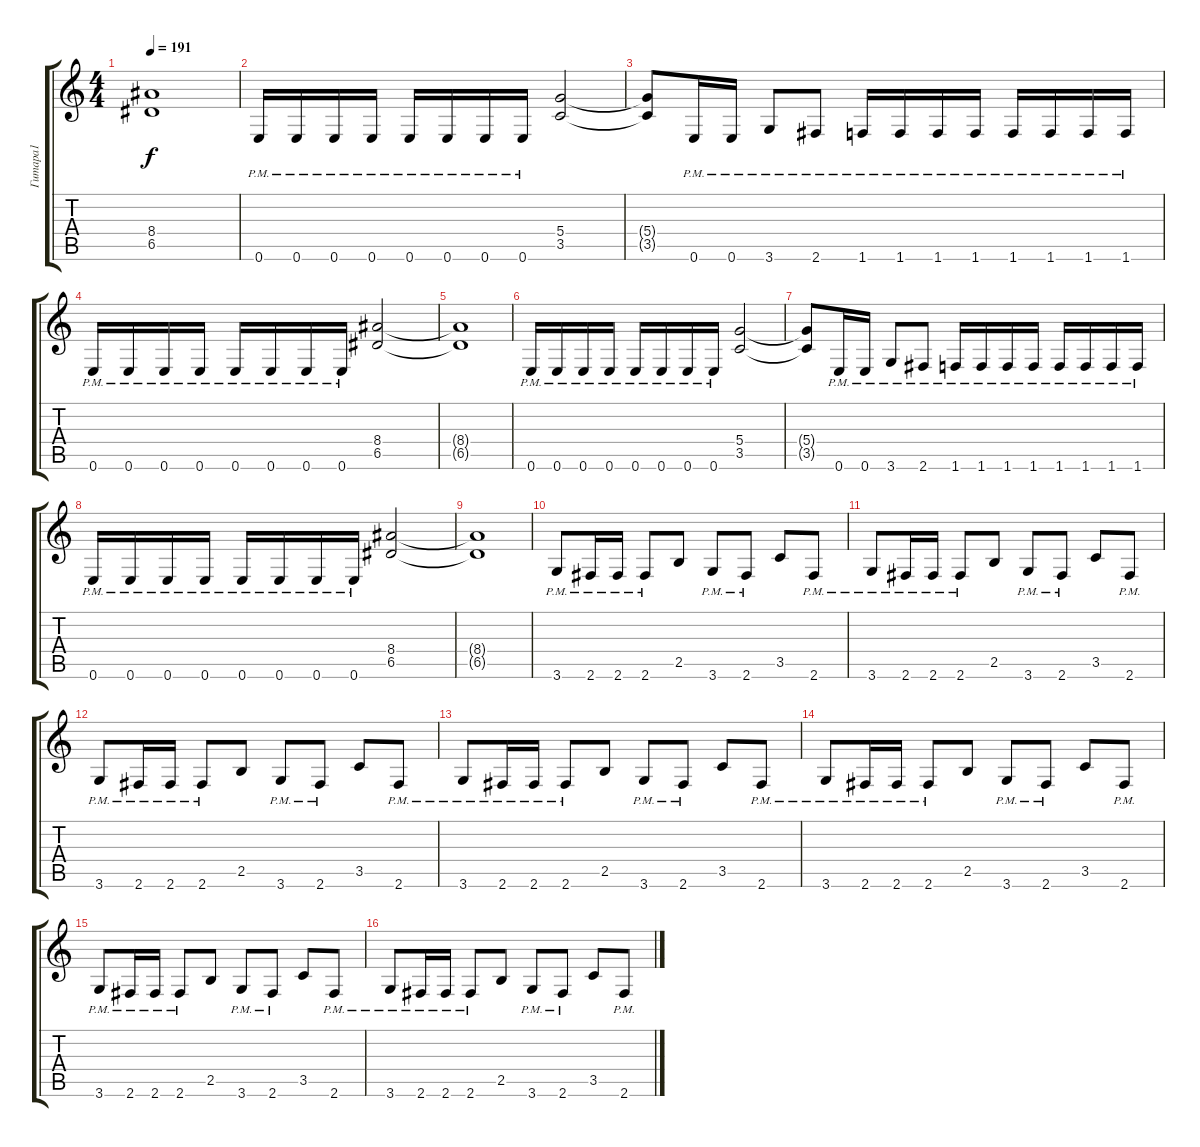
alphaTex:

\track ("Гитара1" "Гитара1") {instrument distortionguitar}
\staff {score tabs}
\tuning (E4 B3 G3 D3 A2 E2) {hide}
\ts (4 4)
\tempo 191
\clef g2
\ks c
(8.4{t} 6.5{t}).1{dy f} |
0.6{pm}.16 0.6{pm}.16 0.6{pm}.16 0.6{pm}.16 0.6{pm}.16 0.6{pm}.16 0.6{pm}.16 0.6{pm}.16 (5.4 3.5).2 |
(5.4{t} 3.5{t}).8 0.6{pm}.16 0.6{pm}.16 3.6{pm}.8 2.6{pm}.8 1.6{pm}.16 1.6{pm}.16 1.6{pm}.16 1.6{pm}.16 1.6{pm}.16 1.6{pm}.16 1.6{pm}.16 1.6{pm}.16 |
0.6{pm}.16 0.6{pm}.16 0.6{pm}.16 0.6{pm}.16 0.6{pm}.16 0.6{pm}.16 0.6{pm}.16 0.6{pm}.16 (8.4 6.5).2 |
(8.4{t} 6.5{t}).1 |
0.6{pm}.16 0.6{pm}.16 0.6{pm}.16 0.6{pm}.16 0.6{pm}.16 0.6{pm}.16 0.6{pm}.16 0.6{pm}.16 (5.4 3.5).2 |
(5.4{t} 3.5{t}).8 0.6{pm}.16 0.6{pm}.16 3.6{pm}.8 2.6{pm}.8 1.6{pm}.16 1.6{pm}.16 1.6{pm}.16 1.6{pm}.16 1.6{pm}.16 1.6{pm}.16 1.6{pm}.16 1.6{pm}.16 |
0.6{pm}.16 0.6{pm}.16 0.6{pm}.16 0.6{pm}.16 0.6{pm}.16 0.6{pm}.16 0.6{pm}.16 0.6{pm}.16 (8.4 6.5).2 |
(8.4{t} 6.5{t}).1 |
3.6{pm}.8 2.6{pm}.16 2.6{pm}.16 2.6{pm}.8 2.5.8 3.6{pm}.8 2.6{pm}.8 3.5.8 2.6{pm}.8 |
3.6{pm}.8 2.6{pm}.16 2.6{pm}.16 2.6{pm}.8 2.5.8 3.6{pm}.8 2.6{pm}.8 3.5.8 2.6{pm}.8 |
3.6{pm}.8 2.6{pm}.16 2.6{pm}.16 2.6{pm}.8 2.5.8 3.6{pm}.8 2.6{pm}.8 3.5.8 2.6{pm}.8 |
3.6{pm}.8 2.6{pm}.16 2.6{pm}.16 2.6{pm}.8 2.5.8 3.6{pm}.8 2.6{pm}.8 3.5.8 2.6{pm}.8 |
3.6{pm}.8 2.6{pm}.16 2.6{pm}.16 2.6{pm}.8 2.5.8 3.6{pm}.8 2.6{pm}.8 3.5.8 2.6{pm}.8 |
3.6{pm}.8 2.6{pm}.16 2.6{pm}.16 2.6{pm}.8 2.5.8 3.6{pm}.8 2.6{pm}.8 3.5.8 2.6{pm}.8 |
3.6{pm}.8 2.6{pm}.16 2.6{pm}.16 2.6{pm}.8 2.5.8 3.6{pm}.8 2.6{pm}.8 3.5.8 2.6{pm}.8
